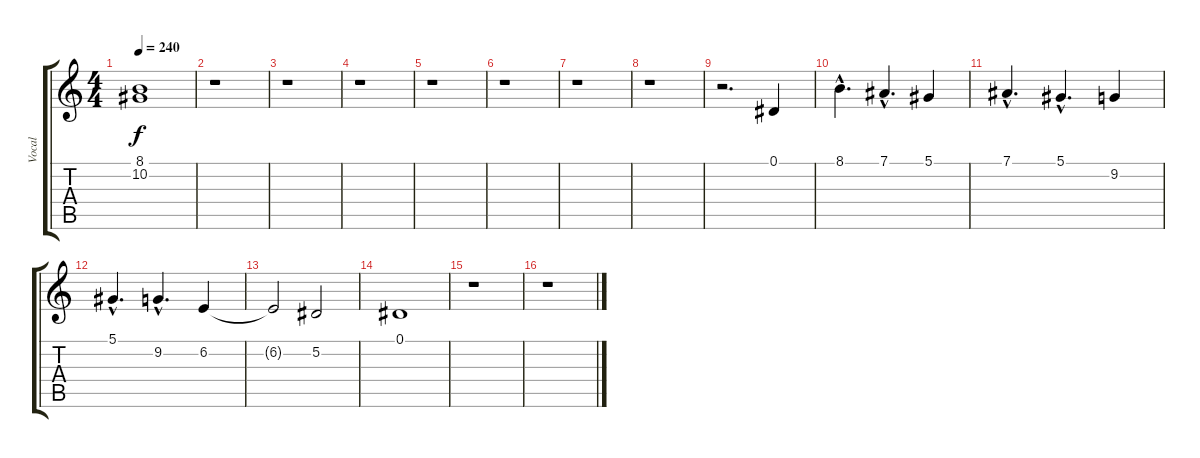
\track ("Vocal" "Vocal") {instrument altosax}
\staff {score tabs}
\tuning (Eb4 Bb3 Gb3 Db3 Ab2 Eb2) {hide}
\ts (4 4)
\tempo 240
\clef g2
\ks c
(8.1{t} 10.2{t}).1{dy f} |
r.1 |
r.1 |
r.1 |
r.1 |
r.1 |
r.1 |
r.1 |
r.2{d} 0.1.4 |
8.1{hac}.4{d} 7.1{hac}.4{d} 5.1.4 |
7.1{hac}.4{d} 5.1{hac}.4{d} 9.2.4 |
5.1{hac}.4{d} 9.2{hac}.4{d} 6.2.4 |
6.2{t}.2 5.2.2 |
0.1.1 |
r.1 |
r.1
